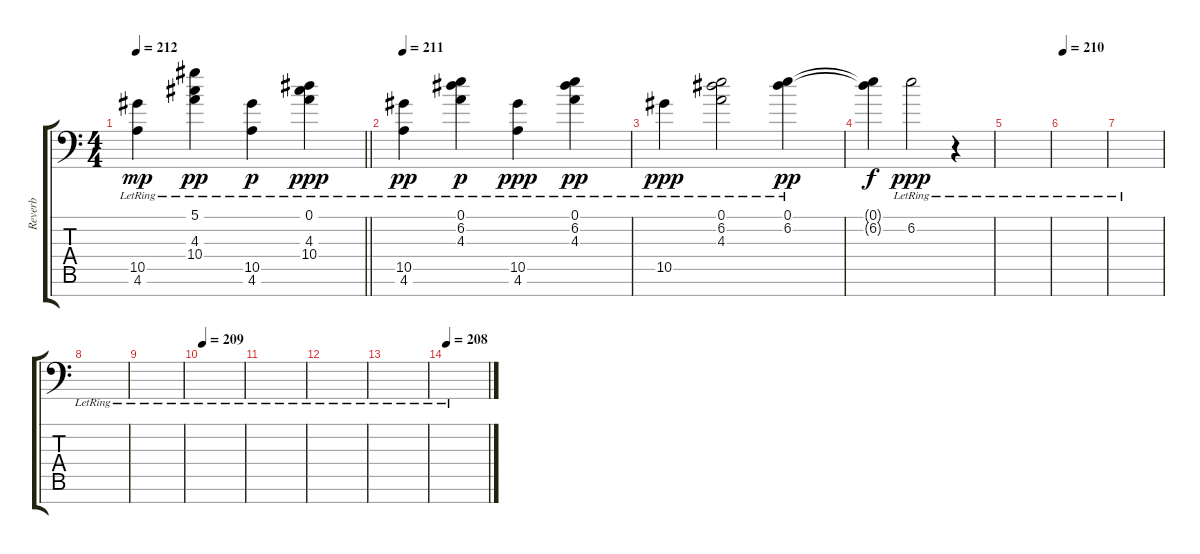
\track ("Reverb" "Reverb") {instrument electricguitarjazz}
\staff {score tabs}
\tuning (Eb4 Bb3 F3 Eb3 Bb2 F2 Ab1) {hide}
\ts (4 4)
\tempo 212
\clef f4
\barLineRight lightlight
\ks c
(10.5{lr} 4.6{lr}).4{dy mp} (5.1 4.3 10.4{lr}).4{dy pp} (10.5 4.6{lr}).4{dy p} (0.1 4.3{lr} 10.4{lr}).4{dy ppp} |
\section ("" "")
\tempo 211
(10.5{lr} 4.6{lr}).4{dy pp} (0.1{lr} 6.2{lr} 4.3{lr}).4{dy p} (10.5{lr} 4.6{lr}).4{dy ppp} (0.1{lr} 6.2{lr} 4.3{lr}).4{dy pp} |
10.5{lr}.4{dy ppp} (0.1{lr} 6.2{lr} 4.3{lr}).2 (0.1{lr} 6.2{lr}).4{dy pp} |
(0.1{t} 6.2{t}).4{dy f} 6.2{lr}.2{dy ppp} r.4 |
|
\tempo 210
|
|
|
|
\tempo 209
|
|
|
|
\tempo 208
